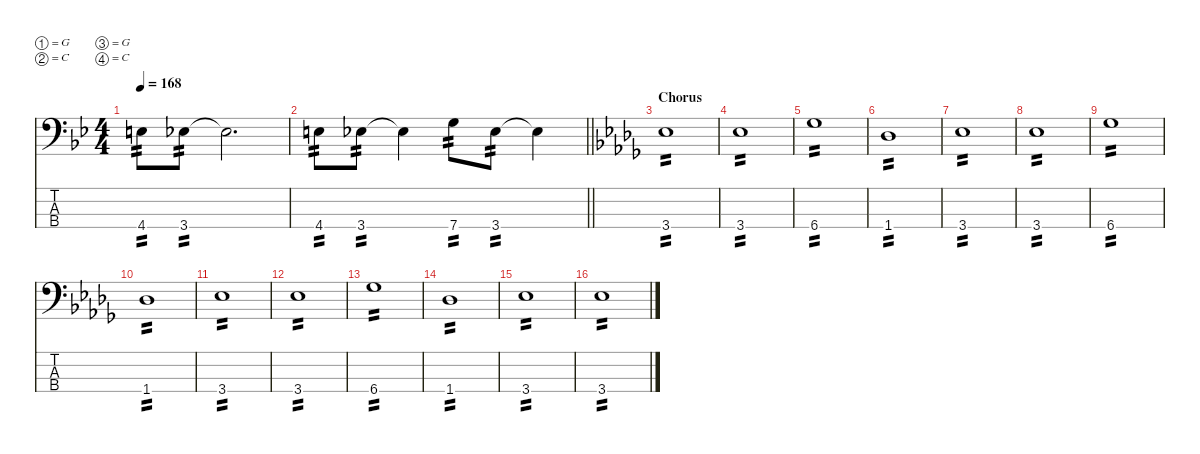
\defaultSystemsLayout 4
\hideDynamics
\bracketExtendMode nobrackets
\singleTrackTrackNamePolicy hidden
\multiTrackTrackNamePolicy hidden
\firstSystemTrackNameMode fullname
\firstSystemTrackNameOrientation horizontal
\otherSystemsTrackNameOrientation horizontal
\track ("Bass" "el.bs.") {instrument electricbasspick}
\staff {score tabs}
\tuning (G2 C2 G1 C1)
\ts (4 4)
\tempo 168
\clef f4
\ks bb
4.4{acc forcenatural}.8{ot 8vb tp 2 dy f beam Down} 3.4{acc b}.8{ot 8vb tp 2 beam Down} 3.4{t acc b}.2{d ot 8vb beam Down} |
\barLineRight lightlight
4.4{acc forcenatural}.8{ot 8vb tp 2 beam Down} 3.4{acc b}.8{ot 8vb tp 2 beam Down} 3.4{t acc b}.4{ot 8vb beam Down} 7.4{acc forcenatural}.8{ot 8vb tp 2 beam Down} 3.4{acc b}.8{ot 8vb tp 2 beam Down} 3.4{t acc b}.4{ot 8vb beam Down} |
\section ("" "Chorus")
\ks db
3.4{acc b}.1{ot 8vb tp 2 beam Down} |
3.4{acc b}.1{ot 8vb tp 2 beam Down} |
6.4{acc b}.1{ot 8vb tp 2 beam Down} |
1.4{acc b}.1{ot 8vb tp 2 beam Down} |
3.4{acc b}.1{ot 8vb tp 2 beam Down} |
3.4{acc b}.1{ot 8vb tp 2 beam Down} |
6.4{acc b}.1{ot 8vb tp 2 beam Down} |
1.4{acc b}.1{ot 8vb tp 2 beam Down} |
3.4{acc b}.1{ot 8vb tp 2 beam Down} |
3.4{acc b}.1{ot 8vb tp 2 beam Down} |
6.4{acc b}.1{ot 8vb tp 2 beam Down} |
1.4{acc b}.1{ot 8vb tp 2 beam Down} |
3.4{acc b}.1{ot 8vb tp 2 beam Down} |
3.4{acc b}.1{ot 8vb tp 2 beam Down}
